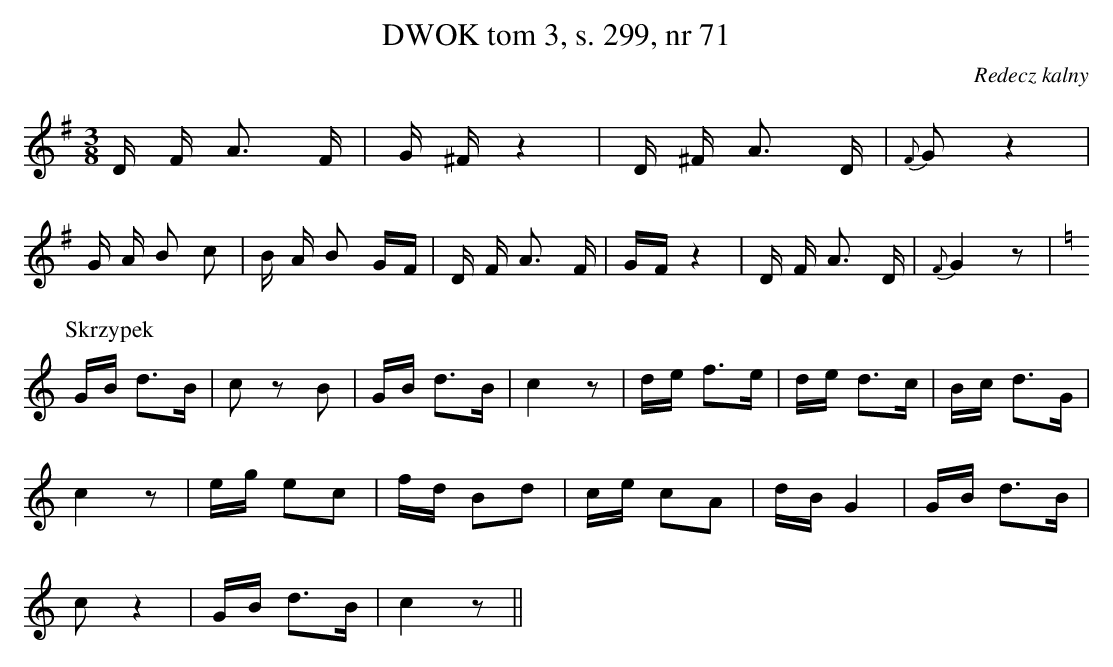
X:1
T: DWOK tom 3, s. 299, nr 71
O: Redecz kalny
L: 1/16
M: 3/8
K: G
D F A3 F | G ^F z4 | D ^F A3  D | {F}G2 z4 |
G A B2 c2 | B A B2 GF | D F A3 F | GF z4 | D F A3 D | {F}G4 z2 |
P:Skrzypek
K:C
GB d3B | c2 z2 B2 | GB d3B | c4 z2 | de f3e | de d3c | Bc d3G |
c4 z2| eg e2c2 | fd B2d2 | ce c2A2 | dB G4 | GB d3B |
c2 z4 | GB d3B | c4 z2 ||
